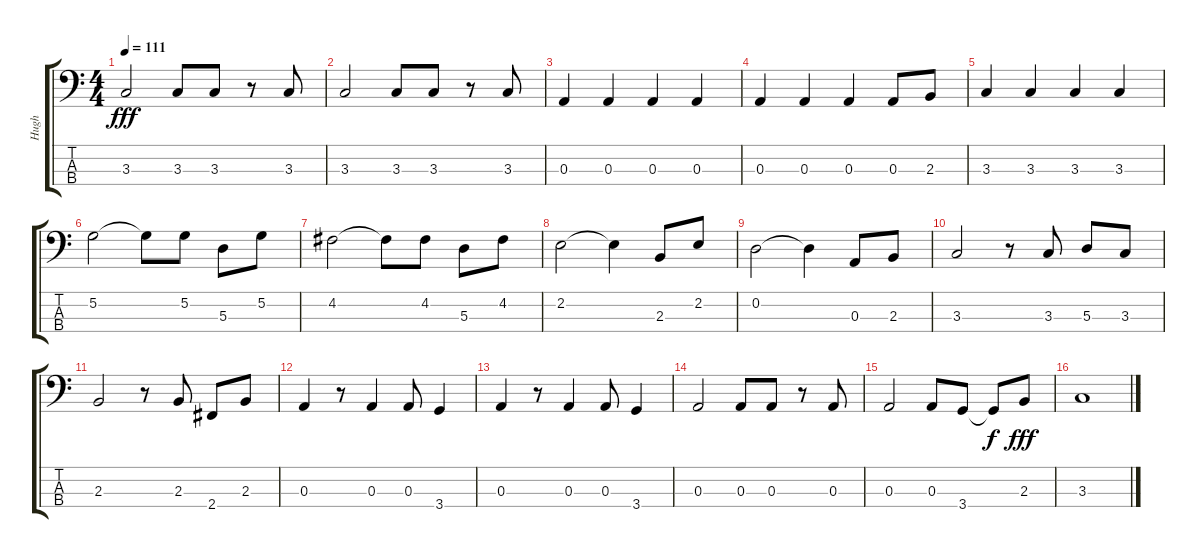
\track ("Hugh" "Hugh") {instrument electricbasspick}
\staff {score tabs}
\tuning (G2 D2 A1 E1) {hide}
\ts (4 4)
\tempo 111
\clef f4
\ks c
3.3.2{dy fff} 3.3.8 3.3.8 r.8 3.3.8 |
3.3.2 3.3.8 3.3.8 r.8 3.3.8 |
0.3.4 0.3.4 0.3.4 0.3.4 |
0.3.4 0.3.4 0.3.4 0.3.8 2.3.8 |
3.3.4 3.3.4 3.3.4 3.3.4 |
5.2.2 5.2{t}.8 5.2.8 5.3.8 5.2.8 |
4.2.2 4.2{t}.8 4.2.8 5.3.8 4.2.8 |
2.2.2 2.2{t}.4 2.3.8 2.2.8 |
0.2.2 0.2{t}.4 0.3.8 2.3.8 |
3.3.2 r.8 3.3.8 5.3.8 3.3.8 |
2.3.2 r.8 2.3.8 2.4.8 2.3.8 |
0.3.4 r.8 0.3.4 0.3.8 3.4.4 |
0.3.4 r.8 0.3.4 0.3.8 3.4.4 |
0.3.2 0.3.8 0.3.8 r.8 0.3.8 |
0.3.2 0.3.8 3.4.8 3.4{t}.8{dy f} 2.3.8{dy fff} |
3.3.1
